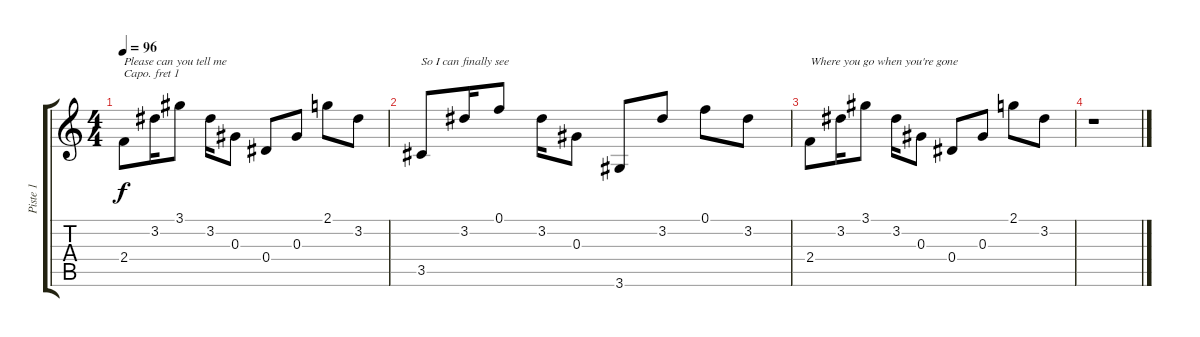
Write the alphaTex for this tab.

\track ("Piste 1" "Piste 1") {instrument acousticguitarnylon}
\staff {score tabs}
\capo 1
\tuning (E4 B3 G3 D3 A2 E2) {hide}
\ts (4 4)
\tempo 96
\clef g2
\ks c
2.4.8{txt "Please can you tell me" dy f} 3.2.16 3.1.8 3.2.16 0.3.8 0.4.8 0.3.8 2.1.8 3.2.8 |
3.5.8{txt "So I can finally see"} 3.2.16 0.1.8 3.2.16 0.3.8 3.6.8 3.2.8 0.1.8 3.2.8 |
2.4.8{txt "Where you go when you're gone"} 3.2.16 3.1.8 3.2.16 0.3.8 0.4.8 0.3.8 2.1.8 3.2.8 |
r.1
